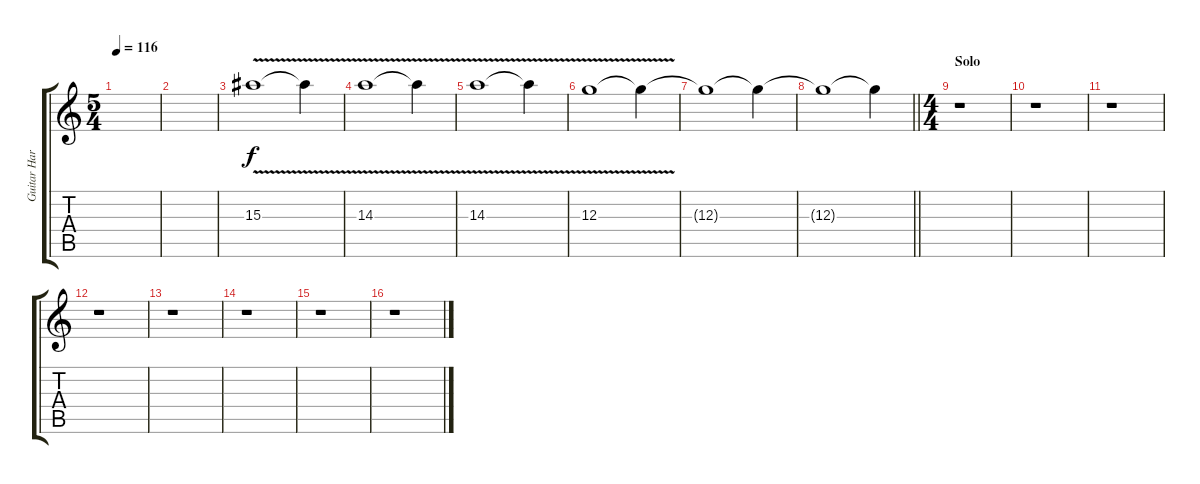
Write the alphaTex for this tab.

\track ("Guitar Harmony Middle" "Guitar Har") {instrument distortionguitar}
\staff {score tabs}
\tuning (E4 B3 G3 D3 A2 E2) {hide}
\ts (5 4)
\tempo 116
\clef g2
\ks c
|
|
15.3{v}.1 15.3{t}.4 |
14.3{v}.1 14.3{t}.4 |
14.3{v}.1 14.3{t}.4 |
12.3{v}.1 12.3{t}.4 |
12.3{t}.1 12.3{t}.4 |
\barLineRight lightlight
12.3{t}.1 12.3{t}.4 |
\ts (4 4)
\section ("" "Solo")
r.1 |
r.1 |
r.1 |
r.1 |
r.1 |
r.1 |
r.1 |
r.1
